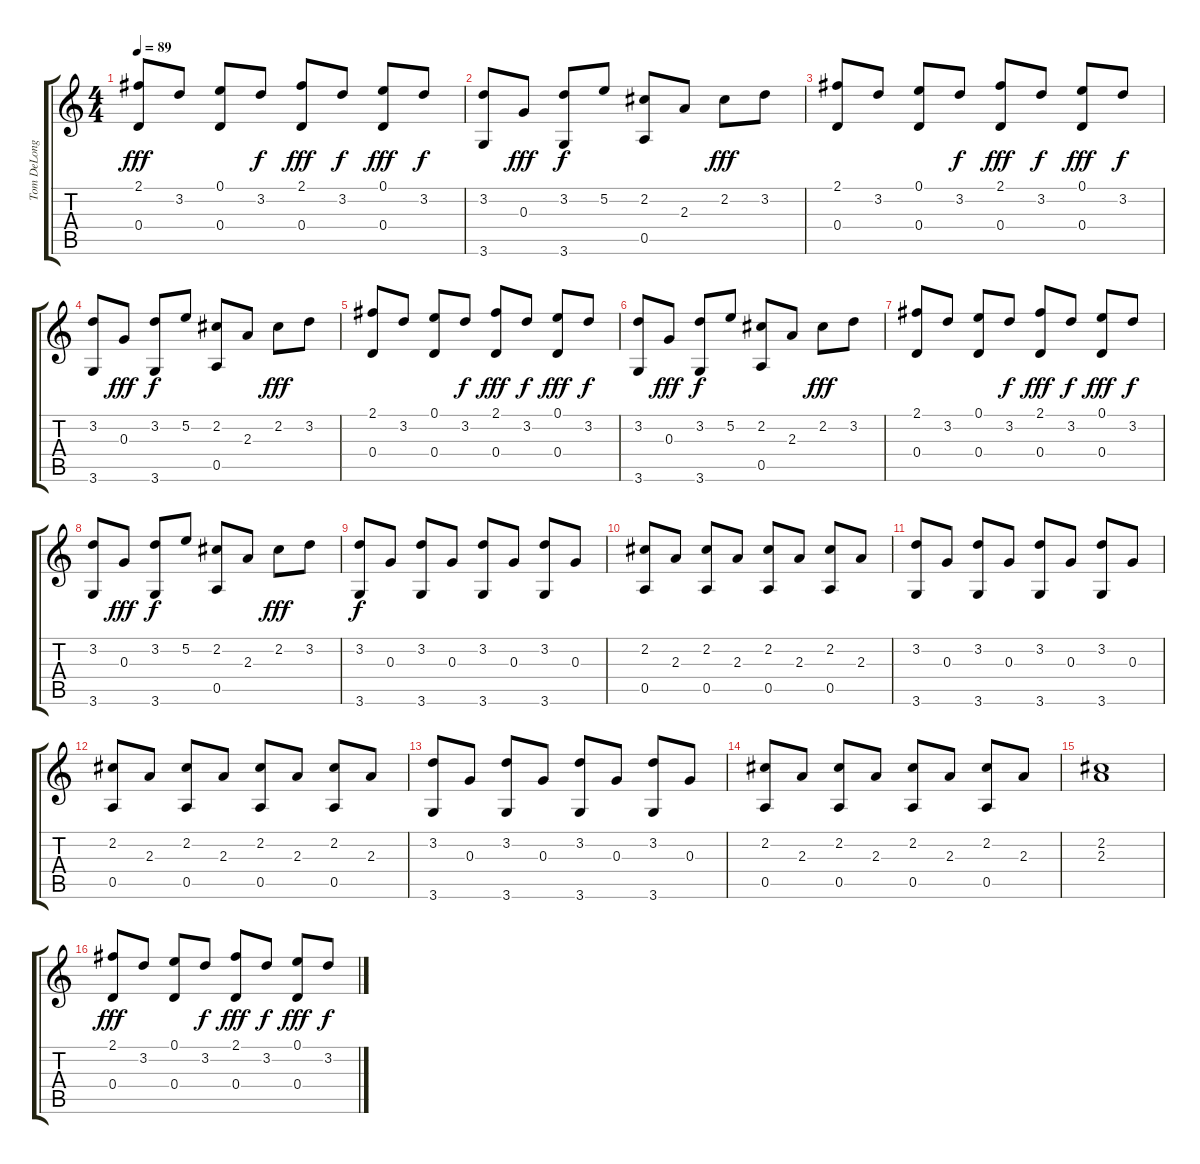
\track ("Tom DeLonge (Acoustic guitar)" "Tom DeLong") {instrument acousticguitarsteel}
\staff {score tabs}
\tuning (E4 B3 G3 D3 A2 E2) {hide}
\ts (4 4)
\tempo 89
\clef g2
\ks c
(2.1 0.4).8{dy fff instrument acousticguitarsteel} 3.2.8 (0.1 0.4).8 3.2.8{dy f} (2.1 0.4).8{dy fff} 3.2.8{dy f} (0.1 0.4).8{dy fff} 3.2.8{dy f} |
(3.2 3.6).8 0.3.8{dy fff} (3.2 3.6).8{dy f} 5.2.8 (2.2 0.5).8 2.3.8 2.2.8{dy fff} 3.2.8 |
(2.1 0.4).8 3.2.8 (0.1 0.4).8 3.2.8{dy f} (2.1 0.4).8{dy fff} 3.2.8{dy f} (0.1 0.4).8{dy fff} 3.2.8{dy f} |
(3.2 3.6).8 0.3.8{dy fff} (3.2 3.6).8{dy f} 5.2.8 (2.2 0.5).8 2.3.8 2.2.8{dy fff} 3.2.8 |
(2.1 0.4).8 3.2.8 (0.1 0.4).8 3.2.8{dy f} (2.1 0.4).8{dy fff} 3.2.8{dy f} (0.1 0.4).8{dy fff} 3.2.8{dy f} |
(3.2 3.6).8 0.3.8{dy fff} (3.2 3.6).8{dy f} 5.2.8 (2.2 0.5).8 2.3.8 2.2.8{dy fff} 3.2.8 |
(2.1 0.4).8 3.2.8 (0.1 0.4).8 3.2.8{dy f} (2.1 0.4).8{dy fff} 3.2.8{dy f} (0.1 0.4).8{dy fff} 3.2.8{dy f} |
(3.2 3.6).8 0.3.8{dy fff} (3.2 3.6).8{dy f} 5.2.8 (2.2 0.5).8 2.3.8 2.2.8{dy fff} 3.2.8 |
(3.2 3.6).8{dy f} 0.3.8 (3.2 3.6).8 0.3.8 (3.2 3.6).8 0.3.8 (3.2 3.6).8 0.3.8 |
(2.2 0.5).8 2.3.8 (2.2 0.5).8 2.3.8 (2.2 0.5).8 2.3.8 (2.2 0.5).8 2.3.8 |
(3.2 3.6).8 0.3.8 (3.2 3.6).8 0.3.8 (3.2 3.6).8 0.3.8 (3.2 3.6).8 0.3.8 |
(2.2 0.5).8 2.3.8 (2.2 0.5).8 2.3.8 (2.2 0.5).8 2.3.8 (2.2 0.5).8 2.3.8 |
(3.2 3.6).8 0.3.8 (3.2 3.6).8 0.3.8 (3.2 3.6).8 0.3.8 (3.2 3.6).8 0.3.8 |
(2.2 0.5).8 2.3.8 (2.2 0.5).8 2.3.8 (2.2 0.5).8 2.3.8 (2.2 0.5).8 2.3.8 |
(2.2 2.3).1 |
(2.1 0.4).8{dy fff} 3.2.8 (0.1 0.4).8 3.2.8{dy f} (2.1 0.4).8{dy fff} 3.2.8{dy f} (0.1 0.4).8{dy fff} 3.2.8{dy f}
